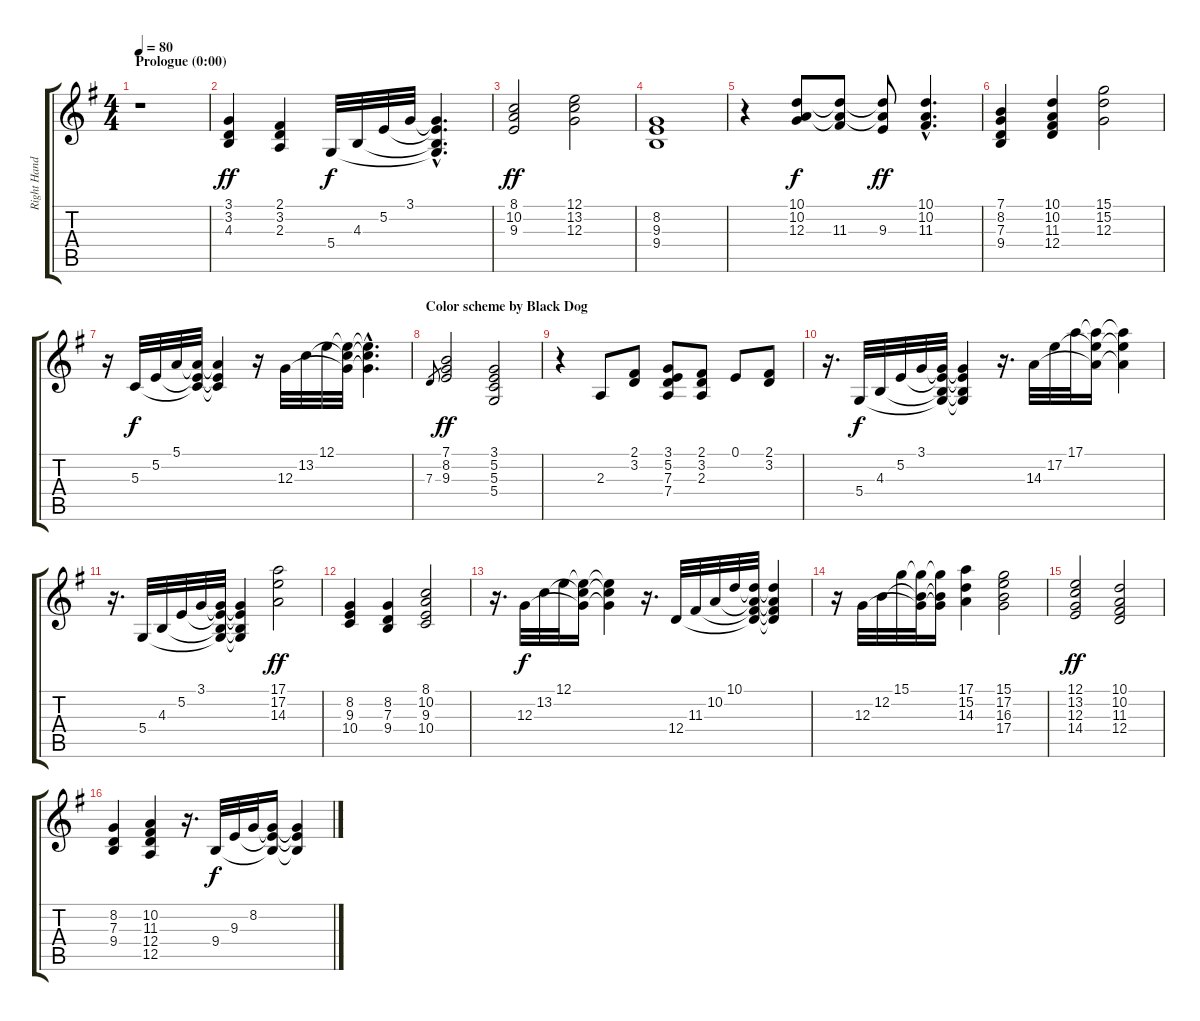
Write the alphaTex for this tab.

\track ("Right Hand" "Right Hand") {instrument brightacousticpiano}
\staff {score tabs}
\tuning (E4 B3 G3 D3 A2 E2) {hide}
\ts (4 4)
\section ("" "Prologue (0:00)")
\tempo 80
\clef g2
\ks g
r.1{dy ff instrument brightacousticpiano} |
(3.1 3.2 4.3).4 (2.1 3.2 2.3).4 5.4.32{dy f} 4.3.32 5.2.32 3.1.32 (3.1{hac t} 5.2{hac t} 4.3{hac t} 5.4{hac t}).4{d} |
(8.1 10.2 9.3).2{dy ff} (12.1 13.2 12.3).2 |
(8.2 9.3 9.4).1 |
r.4 (10.1 10.2 12.3).8{dy f} (10.1{t} 10.2{t} 11.3).8 (10.1{t} 10.2{t} 9.3).8{dy ff} (10.1{hac} 10.2{hac} 11.3{hac}).4{d} |
(7.1 8.2 7.3 9.4).4 (10.1 10.2 11.3 12.4).4 (15.1 15.2 12.3).2 |
r.16 5.3.32{dy f} 5.2.32 5.1.32 (5.1{t} 5.2{t} 5.3{t}).32 (5.1{t} 5.2{t} 5.3{t}).4 r.16 12.3.32 13.2.32 12.1.32 (12.1{t} 13.2{t} 12.3{t}).32 (12.1{hac t} 13.2{hac t} 12.3{hac t}).4{d} |
\section ("" "Color scheme by Black Dog")
7.3.8{gr} (7.1 8.2 9.3).2{dy ff} (3.1 5.2 5.3 5.4).2 |
r.4 2.3.8 (2.1 3.2).8 (3.1 5.2 7.3 7.4).8 (2.1 3.2 2.3).8 0.1.8 (2.1 3.2).8 |
r.16{d} 5.4.32{dy f} 4.3.32 5.2.32 3.1.32 (3.1{t} 5.2{t} 4.3{t} 5.4{t}).32 (3.1{t} 5.2{t} 4.3{t} 5.4{t}).4 r.16{d} 14.3.32 17.2.32 17.1.32 (17.1{t} 17.2{t} 14.3{t}).16 (17.1{t} 17.2{t} 14.3{t}).4 |
r.16{d} 5.4.32 4.3.32 5.2.32 3.1.32 (3.1{t} 5.2{t} 4.3{t} 5.4{t}).32 (3.1{t} 5.2{t} 4.3{t} 5.4{t}).4 (17.1 17.2 14.3).2{dy ff} |
(8.2 9.3 10.4).4 (8.2 7.3 9.4).4 (8.1 10.2 9.3 10.4).2 |
r.16{d} 12.3.32{dy f} 13.2.32 12.1.32 (12.1{t} 13.2{t} 12.3{t}).16 (12.1{t} 13.2{t} 12.3{t}).4 r.16{d} 12.4.32 11.3.32 10.2.32 10.1.32 (10.1{t} 10.2{t} 11.3{t} 12.4{t}).32 (10.1{t} 10.2{t} 11.3{t} 12.4{t}).4 |
r.16 12.3.32 12.2.32 15.1.32 (15.1{t} 12.2{t} 12.3{t}).32 (15.1{t} 12.2{t} 12.3{t}).16 (17.1 15.2 14.3).4 (15.1 17.2 16.3 17.4).2 |
(12.1 13.2 12.3 14.4).2{dy ff} (10.1 10.2 11.3 12.4).2 |
(8.2 7.3 9.4).4 (10.2 11.3 12.4 12.5).4 r.16{d} 9.4.32{dy f} 9.3.32 8.2.32 (8.2{t} 9.3{t} 9.4{t}).16 (8.2{t} 9.3{t} 9.4{t}).4
